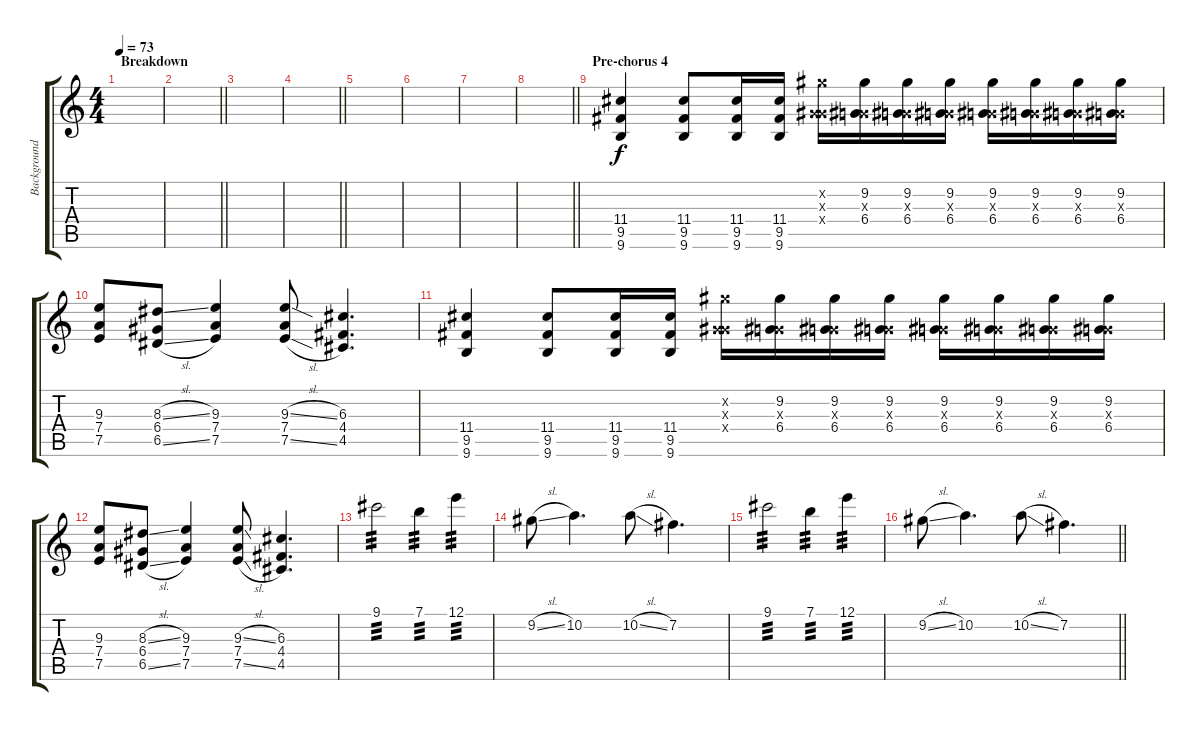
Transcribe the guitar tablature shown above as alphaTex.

\track ("Background guitar" "Background") {instrument distortionguitar}
\staff {score tabs}
\tuning (E4 B3 G3 D3 A2 D2) {hide}
\ts (4 4)
\section ("" "Breakdown")
\tempo 73
\clef g2
\ks c
|
\barLineRight lightlight
|
|
\barLineRight lightlight
|
|
|
|
\barLineRight lightlight
|
\section ("" "Pre-chorus 4")
(11.4 9.5 9.6).4 (11.4 9.5 9.6).8 (11.4 9.5 9.6).16 (11.4 9.5 9.6).16 (9.2{x} 0.3{x} 6.4{x}).16 (9.2 0.3{x} 6.4).16 (9.2 0.3{x} 6.4).16 (9.2 0.3{x} 6.4).16 (9.2 0.3{x} 6.4).16 (9.2 0.3{x} 6.4).16 (9.2 0.3{x} 6.4).16 (9.2 0.3{x} 6.4).16 |
(9.3 7.4 7.5).8 (8.3{sl} 6.4 6.5{sl}).8 (9.3 7.4 7.5).4 (9.3{sl} 7.4 7.5{sl}).8 (6.3 4.4 4.5).4{d} |
(11.4 9.5 9.6).4 (11.4 9.5 9.6).8 (11.4 9.5 9.6).16 (11.4 9.5 9.6).16 (9.2{x} 0.3{x} 6.4{x}).16 (9.2 0.3{x} 6.4).16 (9.2 0.3{x} 6.4).16 (9.2 0.3{x} 6.4).16 (9.2 0.3{x} 6.4).16 (9.2 0.3{x} 6.4).16 (9.2 0.3{x} 6.4).16 (9.2 0.3{x} 6.4).16 |
(9.3 7.4 7.5).8 (8.3{sl} 6.4 6.5{sl}).8 (9.3 7.4 7.5).4 (9.3{sl} 7.4 7.5{sl}).8 (6.3 4.4 4.5).4{d} |
9.1.2{tp 3} 7.1.4{tp 3} 12.1.4{tp 3} |
9.2{sl}.8 10.2.4{d} 10.2{sl}.8 7.2.4{d} |
9.1.2{tp 3} 7.1.4{tp 3} 12.1.4{tp 3} |
\barLineRight lightlight
9.2{sl}.8 10.2.4{d} 10.2{sl}.8 7.2.4{d}
